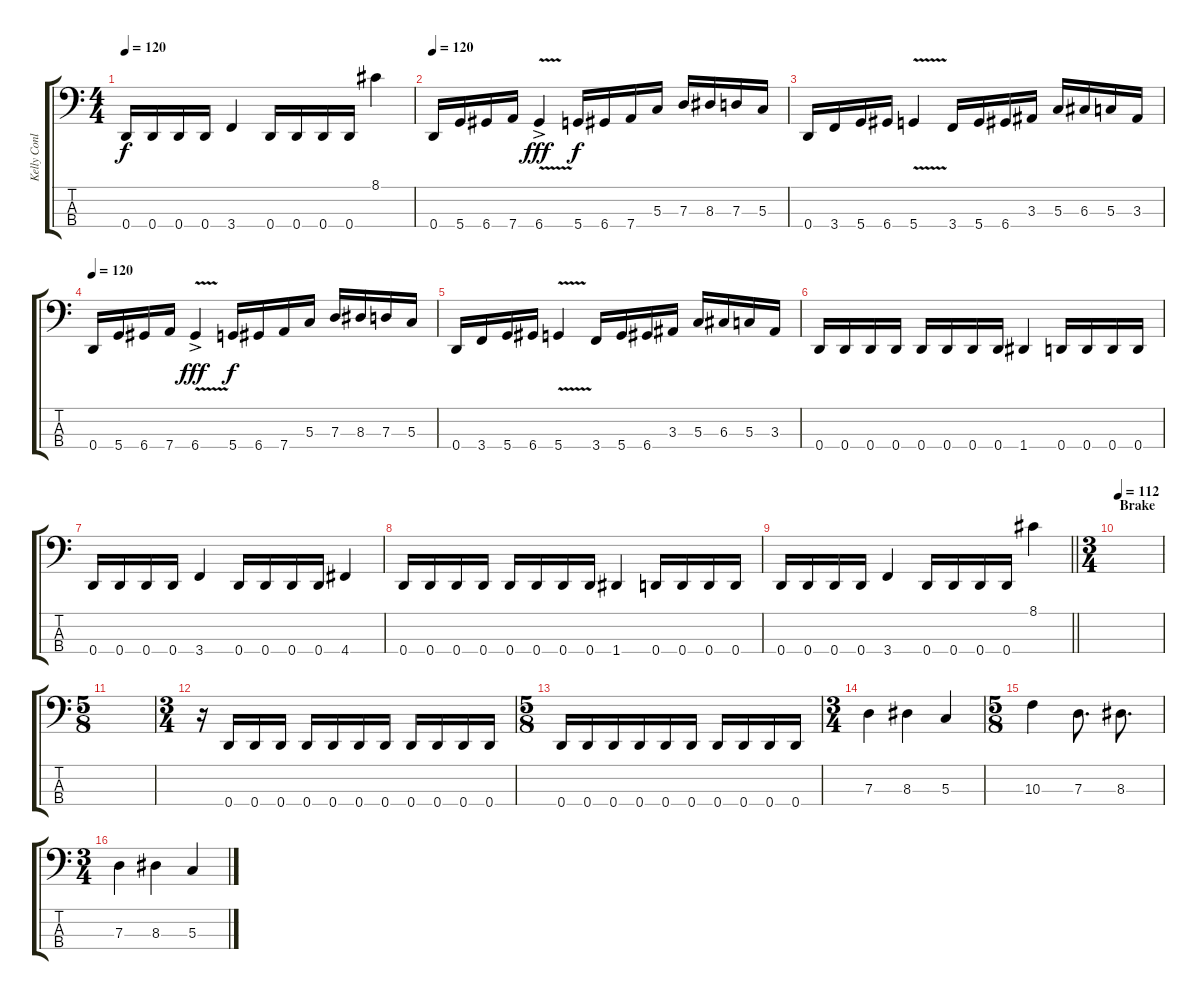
\track ("Kelly Conlon" "Kelly Conl") {instrument electricbasspick}
\staff {score tabs}
\tuning (F2 C2 G1 D1) {hide}
\ts (4 4)
\tempo 120
\clef f4
\ks c
0.4.16{dy f} 0.4.16 0.4.16 0.4.16 3.4.4 0.4.16 0.4.16 0.4.16 0.4.16 8.1.4 |
\tempo 120
0.4.16 5.4.16 6.4.16 7.4.16 6.4{v ac}.4{dy fff} 5.4.16{dy f} 6.4.16 7.4.16 5.3.16 7.3.16 8.3.16 7.3.16 5.3.16 |
0.4.16 3.4.16 5.4.16 6.4.16 5.4{v}.4 3.4.16 5.4.16 6.4.16 3.3.16 5.3.16 6.3.16 5.3.16 3.3.16 |
\tempo 120
0.4.16 5.4.16 6.4.16 7.4.16 6.4{v ac}.4{dy fff} 5.4.16{dy f} 6.4.16 7.4.16 5.3.16 7.3.16 8.3.16 7.3.16 5.3.16 |
0.4.16 3.4.16 5.4.16 6.4.16 5.4{v}.4 3.4.16 5.4.16 6.4.16 3.3.16 5.3.16 6.3.16 5.3.16 3.3.16 |
0.4.16 0.4.16 0.4.16 0.4.16 0.4.16 0.4.16 0.4.16 0.4.16 1.4.4 0.4.16 0.4.16 0.4.16 0.4.16 |
0.4.16 0.4.16 0.4.16 0.4.16 3.4.4 0.4.16 0.4.16 0.4.16 0.4.16 4.4.4 |
0.4.16 0.4.16 0.4.16 0.4.16 0.4.16 0.4.16 0.4.16 0.4.16 1.4.4 0.4.16 0.4.16 0.4.16 0.4.16 |
\barLineRight lightlight
0.4.16 0.4.16 0.4.16 0.4.16 3.4.4 0.4.16 0.4.16 0.4.16 0.4.16 8.1.4 |
\ts (3 4)
\section ("" "Brake")
\tempo 112
|
\ts (5 8)
|
\ts (3 4)
r.16 0.4.16 0.4.16 0.4.16 0.4.16 0.4.16 0.4.16 0.4.16 0.4.16 0.4.16 0.4.16 0.4.16 |
\ts (5 8)
0.4.16 0.4.16 0.4.16 0.4.16 0.4.16 0.4.16 0.4.16 0.4.16 0.4.16 0.4.16 |
\ts (3 4)
7.3.4 8.3.4 5.3.4 |
\ts (5 8)
10.3.4 7.3.8{d} 8.3.8{d} |
\ts (3 4)
7.3.4 8.3.4 5.3.4
